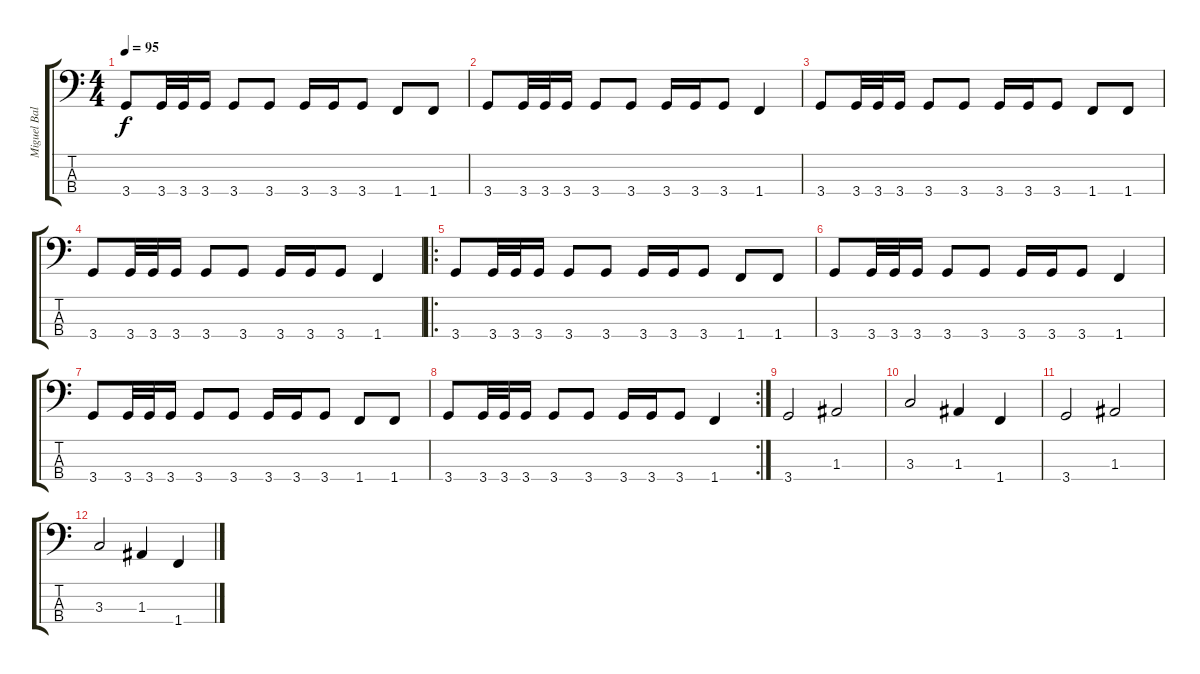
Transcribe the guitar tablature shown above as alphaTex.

\track ("Miguel Baltazar" "Miguel Bal") {instrument electricbassfinger}
\staff {score tabs}
\tuning (G2 D2 A1 E1) {hide}
\ts (4 4)
\tempo 95
\clef f4
\ks c
3.4.8{dy f} 3.4.32 3.4.32 3.4.16 3.4.8 3.4.8 3.4.16 3.4.16 3.4.8 1.4.8 1.4.8 |
3.4.8 3.4.32 3.4.32 3.4.16 3.4.8 3.4.8 3.4.16 3.4.16 3.4.8 1.4.4 |
3.4.8 3.4.32 3.4.32 3.4.16 3.4.8 3.4.8 3.4.16 3.4.16 3.4.8 1.4.8 1.4.8 |
3.4.8 3.4.32 3.4.32 3.4.16 3.4.8 3.4.8 3.4.16 3.4.16 3.4.8 1.4.4 |
\ro
3.4.8 3.4.32 3.4.32 3.4.16 3.4.8 3.4.8 3.4.16 3.4.16 3.4.8 1.4.8 1.4.8 |
3.4.8 3.4.32 3.4.32 3.4.16 3.4.8 3.4.8 3.4.16 3.4.16 3.4.8 1.4.4 |
3.4.8 3.4.32 3.4.32 3.4.16 3.4.8 3.4.8 3.4.16 3.4.16 3.4.8 1.4.8 1.4.8 |
\rc 2
3.4.8 3.4.32 3.4.32 3.4.16 3.4.8 3.4.8 3.4.16 3.4.16 3.4.8 1.4.4 |
3.4.2 1.3.2 |
3.3.2 1.3.4 1.4.4 |
3.4.2 1.3.2 |
3.3.2 1.3.4 1.4.4
